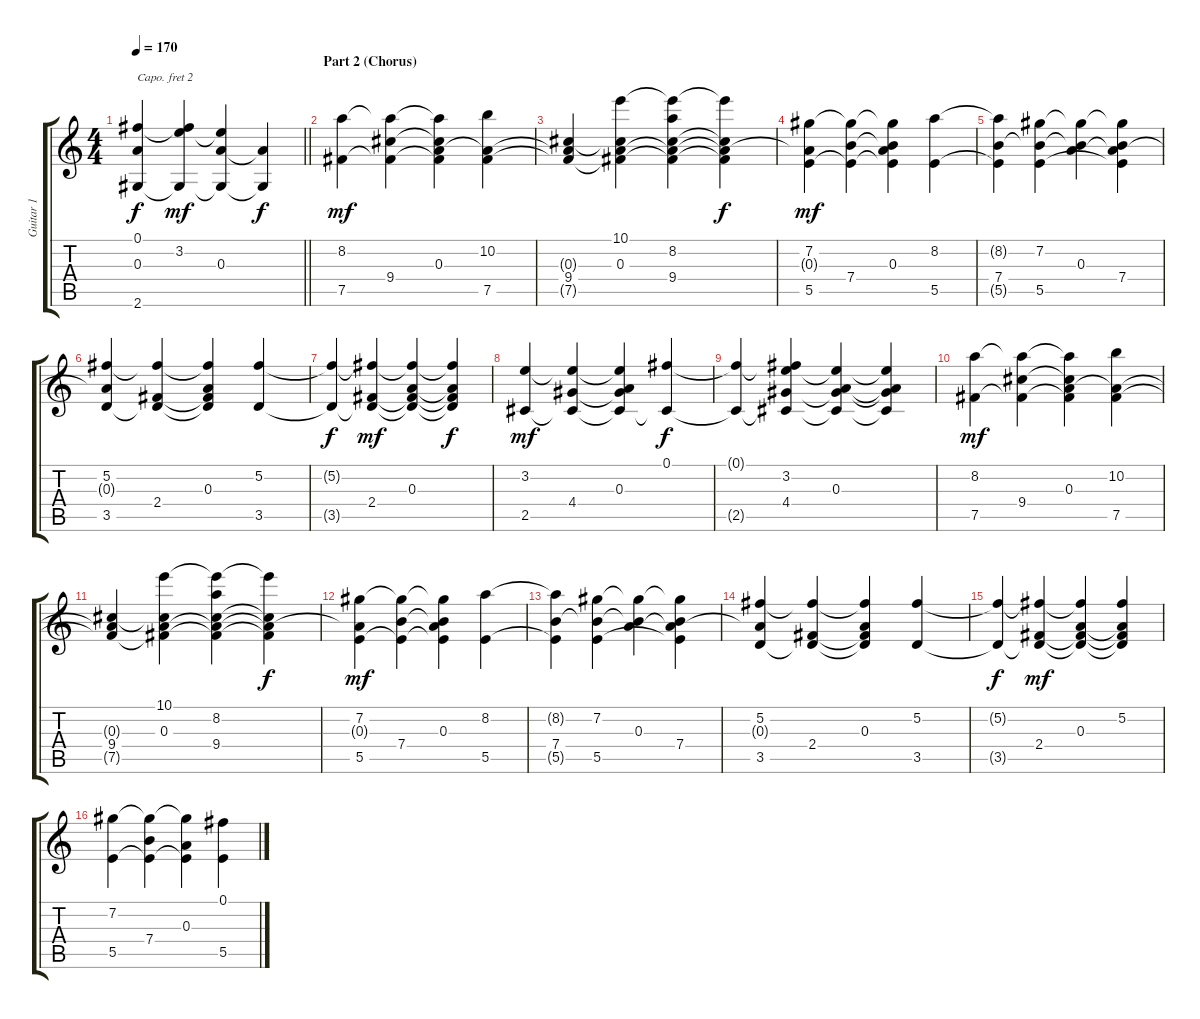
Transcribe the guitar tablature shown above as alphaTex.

\track ("Guitar 1" "Guitar 1") {instrument acousticguitarnylon}
\staff {score tabs}
\capo 2
\tuning (E4 B3 G3 D3 A2 E2) {hide}
\ts (4 4)
\tempo 170
\clef g2
\barLineRight lightlight
\ks c
(0.1{t} 0.3{t} 2.6{t}).4{dy f} (0.1{t} 3.2 2.6{t}).4{dy mf} (3.2{t} 0.3 2.6{t}).4 (0.3{t} 2.6{t}).4{dy f} |
\section ("" "Part 2 (Chorus)")
(8.2 7.5).4{dy mf} (8.2{t} 9.4 7.5{t}).4 (8.2{t} 0.3 9.4{t} 7.5{t}).4 (10.2 0.3{t} 7.5).4 |
(0.3{t} 9.4 7.5{t}).4 (10.1 0.3 9.4{t} 7.5{t}).4 (10.1{t} 8.2 0.3{t} 9.4 7.5{t}).4 (10.1{t} 0.3{t} 9.4{t} 7.5{t}).4{dy f} |
(7.2 0.3{t} 5.5).4{dy mf} (7.2{t} 7.4 5.5{t}).4 (7.2{t} 0.3 7.4{t} 5.5{t}).4 (8.2 5.5).4 |
(8.2{t} 7.4 5.5{t}).4 (7.2 7.4{t} 5.5).4 (7.2{t} 0.3 7.4{t}).4 (7.2{t} 0.3{t} 7.4 5.5{t}).4 |
(5.2 0.3{t} 3.5).4 (5.2{t} 2.4 3.5{t}).4 (5.2{t} 0.3 2.4{t} 3.5{t}).4 (5.2 3.5).4 |
(5.2{t} 3.5{t}).4{dy f} (5.2{t} 2.4 3.5{t}).4{dy mf} (5.2{t} 0.3 2.4{t} 3.5{t}).4 (5.2{t} 0.3{t} 2.4{t} 3.5{t}).4{dy f} |
(3.2 2.5).4{dy mf} (3.2{t} 4.4 2.5{t}).4 (3.2{t} 0.3 4.4{t} 2.5{t}).4 (0.1 2.5{t}).4{dy f} |
(0.1{t} 2.5{t}).4 (0.1{t} 3.2 4.4 2.5{t}).4 (3.2{t} 0.3 4.4{t} 2.5{t}).4 (3.2{t} 0.3{t} 4.4{t} 2.5{t}).4 |
(8.2 7.5).4{dy mf} (8.2{t} 9.4 7.5{t}).4 (8.2{t} 0.3 9.4{t} 7.5{t}).4 (10.2 0.3{t} 7.5).4 |
(0.3{t} 9.4 7.5{t}).4 (10.1 0.3 9.4{t} 7.5{t}).4 (10.1{t} 8.2 0.3{t} 9.4 7.5{t}).4 (10.1{t} 0.3{t} 9.4{t} 7.5{t}).4{dy f} |
(7.2 0.3{t} 5.5).4{dy mf} (7.2{t} 7.4 5.5{t}).4 (7.2{t} 0.3 7.4{t} 5.5{t}).4 (8.2 5.5).4 |
(8.2{t} 7.4 5.5{t}).4 (7.2 7.4{t} 5.5).4 (7.2{t} 0.3 7.4{t}).4 (7.2{t} 0.3{t} 7.4 5.5{t}).4 |
(5.2 0.3{t} 3.5).4 (5.2{t} 2.4 3.5{t}).4 (5.2{t} 0.3 2.4{t} 3.5{t}).4 (5.2 3.5).4 |
(5.2{t} 3.5{t}).4{dy f} (5.2{t} 2.4 3.5{t}).4{dy mf} (5.2{t} 0.3 2.4{t} 3.5{t}).4 (5.2 0.3{t} 2.4{t} 3.5{t}).4 |
(7.2 5.5).4 (7.2{t} 7.4 5.5{t}).4 (7.2{t} 0.3 5.5{t}).4 (0.1 5.5).4
